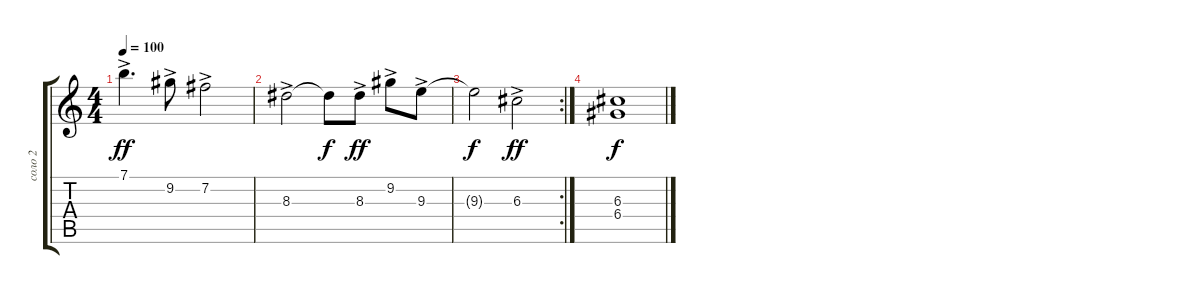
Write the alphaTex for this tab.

\track ("соло 2" "соло 2") {instrument electricguitarjazz}
\staff {score tabs}
\tuning (E4 B3 G3 D3 A2 E2) {hide}
\ts (4 4)
\tempo 100
\clef g2
\ks c
7.1{ac}.4{d dy ff} 9.2{ac}.8 7.2{ac}.2 |
8.3{ac}.2 8.3{t}.8{dy f} 8.3{ac}.8{dy ff} 9.2{ac}.8 9.3{ac}.8 |
\rc 2
9.3{t}.2{dy f} 6.3{ac}.2{dy ff} |
(6.3 6.4).1{dy f instrument electricguitarjazz}
